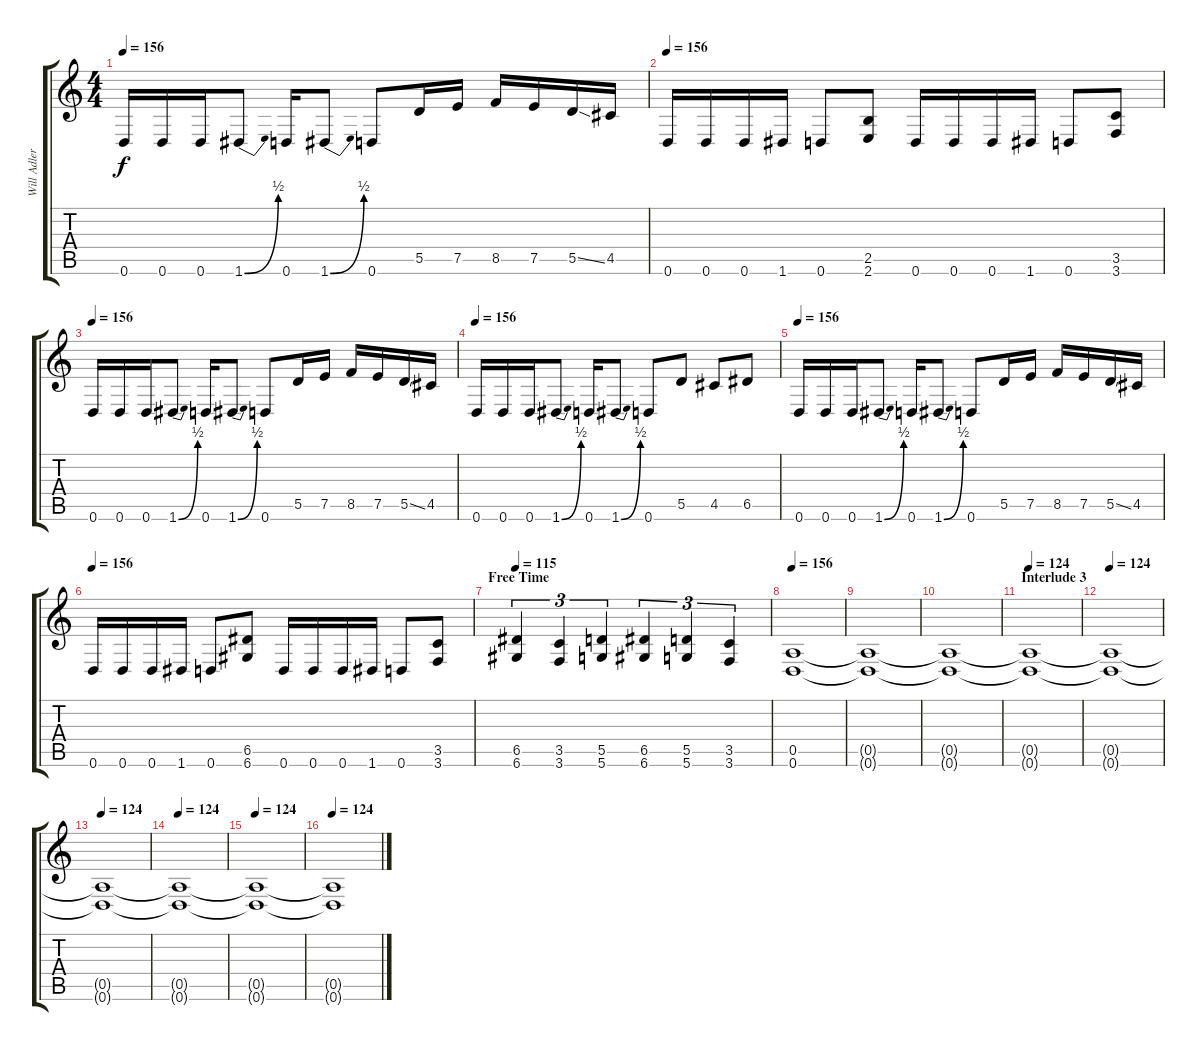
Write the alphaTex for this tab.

\track ("Will Adler - Rhythm" "Will Adler") {instrument distortionguitar}
\staff {score tabs}
\tuning (E4 B3 G3 D3 A2 D2) {hide}
\ts (4 4)
\tempo 156
\clef g2
\ks c
0.6.16{dy f} 0.6.16 0.6.16 1.6{be (bend 0 0 60 2)}.8 0.6.16 1.6{be (bend 0 0 60 2)}.8 0.6.8 5.5.16 7.5.16 8.5.16 7.5.16 5.5{ss}.16 4.5.16 |
\tempo 156
0.6.16 0.6.16 0.6.16 1.6.16 0.6.8 (2.5 2.6).8 0.6.16 0.6.16 0.6.16 1.6.16 0.6.8 (3.5 3.6).8 |
\tempo 156
0.6.16 0.6.16 0.6.16 1.6{be (bend 0 0 60 2)}.8 0.6.16 1.6{be (bend 0 0 60 2)}.8 0.6.8 5.5.16 7.5.16 8.5.16 7.5.16 5.5{ss}.16 4.5.16 |
\tempo 156
0.6.16 0.6.16 0.6.16 1.6{be (bend 0 0 60 2)}.8 0.6.16 1.6{be (bend 0 0 60 2)}.8 0.6.8 5.5.8 4.5.8 6.5.8 |
\tempo 156
0.6.16 0.6.16 0.6.16 1.6{be (bend 0 0 60 2)}.8 0.6.16 1.6{be (bend 0 0 60 2)}.8 0.6.8 5.5.16 7.5.16 8.5.16 7.5.16 5.5{ss}.16 4.5.16 |
\tempo 156
0.6.16 0.6.16 0.6.16 1.6.16 0.6.8 (6.5 6.6).8 0.6.16 0.6.16 0.6.16 1.6.16 0.6.8 (3.5 3.6).8 |
\section ("" "Free Time")
\tempo 156
\tempo 115
(6.5 6.6).4{tu (3 2)} (3.5 3.6).4{tu (3 2)} (5.5 5.6).4{tu (3 2)} (6.5 6.6).4{tu (3 2)} (5.5 5.6).4{tu (3 2)} (3.5 3.6).4{tu (3 2)} |
\tempo 156
(0.5 0.6).1 |
(0.5{t} 0.6{t}).1 |
(0.5{t} 0.6{t}).1 |
\section ("" "Interlude 3")
\tempo 124
(0.5{t} 0.6{t}).1 |
\tempo 124
(0.5{t} 0.6{t}).1 |
\tempo 124
(0.5{t} 0.6{t}).1 |
\tempo 124
(0.5{t} 0.6{t}).1 |
\tempo 124
(0.5{t} 0.6{t}).1 |
\tempo 124
(0.5{t} 0.6{t}).1
